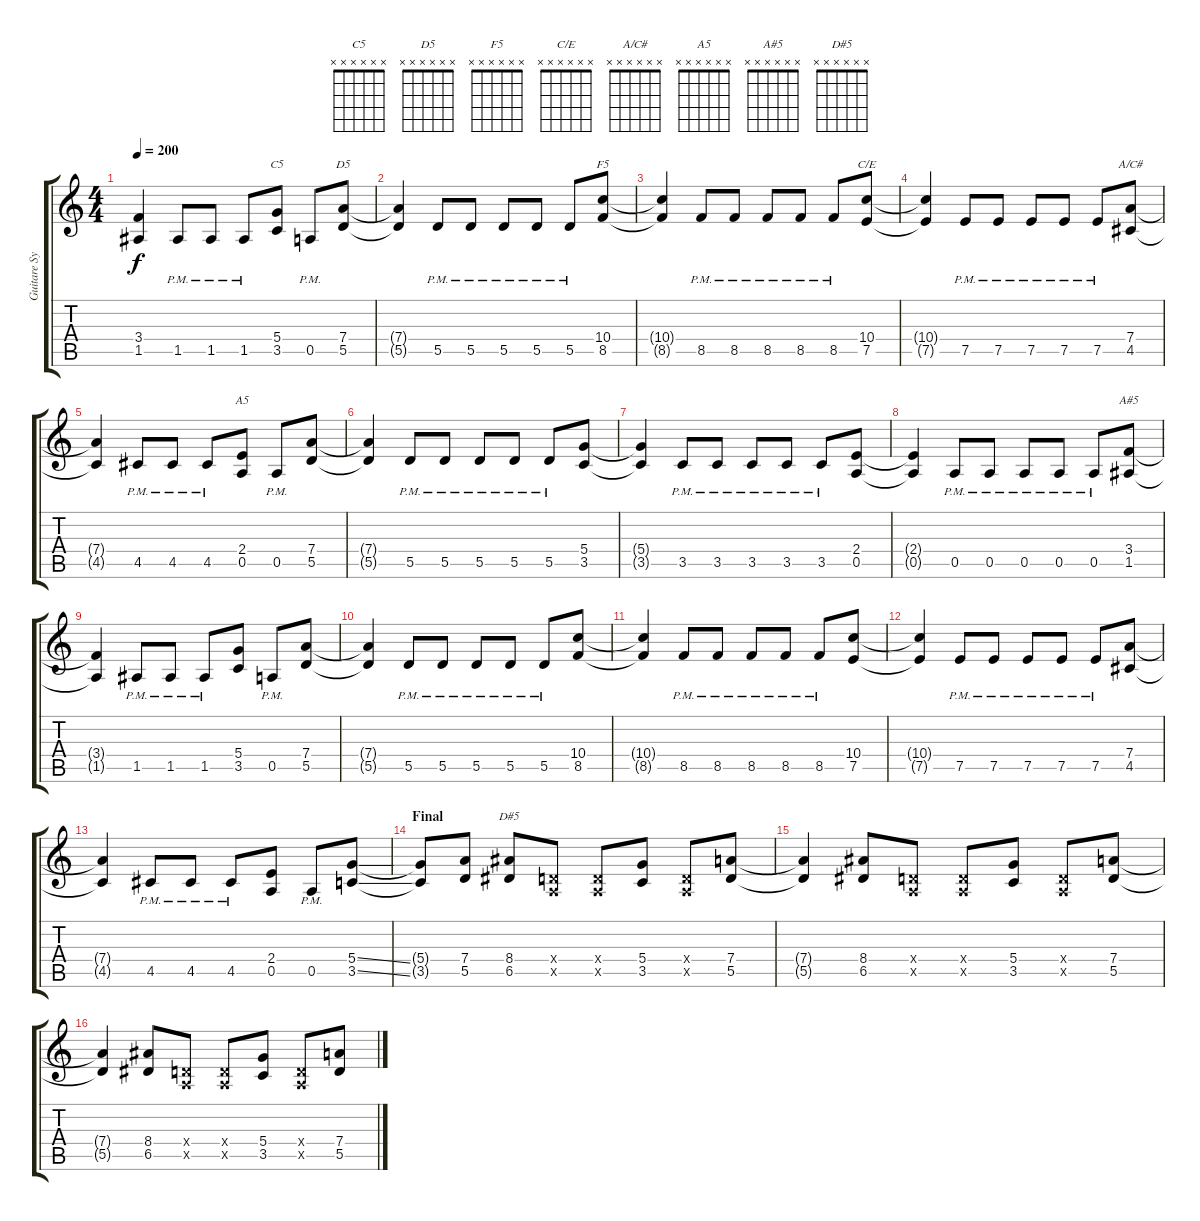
\track ("Guitare Sylvain" "Guitare Sy") {instrument overdrivenguitar}
\staff {score tabs}
\tuning (E4 B3 G3 D3 A2 E2) {hide}
\chord ("C5" x x x x x x)
\chord ("D5" x x x x x x)
\chord ("F5" x x x x x x)
\chord ("C/E" x x x x x x)
\chord ("A/C#" x x x x x x)
\chord ("A5" x x x x x x)
\chord ("A#5" x x x x x x)
\chord ("D#5" x x x x x x)
\ts (4 4)
\tempo 200
\clef g2
\ks c
(3.4{t} 1.5{t}).4{dy f} 1.5{pm}.8 1.5{pm}.8 1.5{pm}.8 (5.4 3.5).8{ch "C5"} 0.5{pm}.8 (7.4 5.5).8{ch "D5"} |
(7.4{t} 5.5{t}).4 5.5{pm}.8 5.5{pm}.8 5.5{pm}.8 5.5{pm}.8 5.5{pm}.8 (10.4 8.5).8{ch "F5"} |
(10.4{t} 8.5{t}).4 8.5{pm}.8 8.5{pm}.8 8.5{pm}.8 8.5{pm}.8 8.5{pm}.8 (10.4 7.5).8{ch "C/E"} |
(10.4{t} 7.5{t}).4 7.5{pm}.8 7.5{pm}.8 7.5{pm}.8 7.5{pm}.8 7.5{pm}.8 (7.4 4.5).8{ch "A/C#"} |
(7.4{t} 4.5{t}).4 4.5{pm}.8 4.5{pm}.8 4.5{pm}.8 (2.4 0.5).8{ch "A5"} 0.5{pm}.8 (7.4 5.5).8 |
(7.4{t} 5.5{t}).4 5.5{pm}.8 5.5{pm}.8 5.5{pm}.8 5.5{pm}.8 5.5{pm}.8 (5.4 3.5).8 |
(5.4{t} 3.5{t}).4 3.5{pm}.8 3.5{pm}.8 3.5{pm}.8 3.5{pm}.8 3.5{pm}.8 (2.4 0.5).8 |
(2.4{t} 0.5{t}).4 0.5{pm}.8 0.5{pm}.8 0.5{pm}.8 0.5{pm}.8 0.5{pm}.8 (3.4 1.5).8{ch "A#5"} |
(3.4{t} 1.5{t}).4 1.5{pm}.8 1.5{pm}.8 1.5{pm}.8 (5.4 3.5).8 0.5{pm}.8 (7.4 5.5).8 |
(7.4{t} 5.5{t}).4 5.5{pm}.8 5.5{pm}.8 5.5{pm}.8 5.5{pm}.8 5.5{pm}.8 (10.4 8.5).8 |
(10.4{t} 8.5{t}).4 8.5{pm}.8 8.5{pm}.8 8.5{pm}.8 8.5{pm}.8 8.5{pm}.8 (10.4 7.5).8 |
(10.4{t} 7.5{t}).4 7.5{pm}.8 7.5{pm}.8 7.5{pm}.8 7.5{pm}.8 7.5{pm}.8 (7.4 4.5).8 |
(7.4{t} 4.5{t}).4 4.5{pm}.8 4.5{pm}.8 4.5{pm}.8 (2.4 0.5).8 0.5{pm}.8 (5.4{ss} 3.5{ss}).8 |
\section ("" "Final")
(5.4{t} 3.5{t}).8 (7.4 5.5).8 (8.4 6.5).8{ch "D#5"} (0.4{x} 0.5{x}).8 (0.4{x} 0.5{x}).8 (5.4 3.5).8 (0.4{x} 0.5{x}).8 (7.4 5.5).8 |
(7.4{t} 5.5{t}).4 (8.4 6.5).8 (0.4{x} 0.5{x}).8 (0.4{x} 0.5{x}).8 (5.4 3.5).8 (0.4{x} 0.5{x}).8 (7.4 5.5).8 |
(7.4{t} 5.5{t}).4 (8.4 6.5).8 (0.4{x} 0.5{x}).8 (0.4{x} 0.5{x}).8 (5.4 3.5).8 (0.4{x} 0.5{x}).8 (7.4 5.5).8
